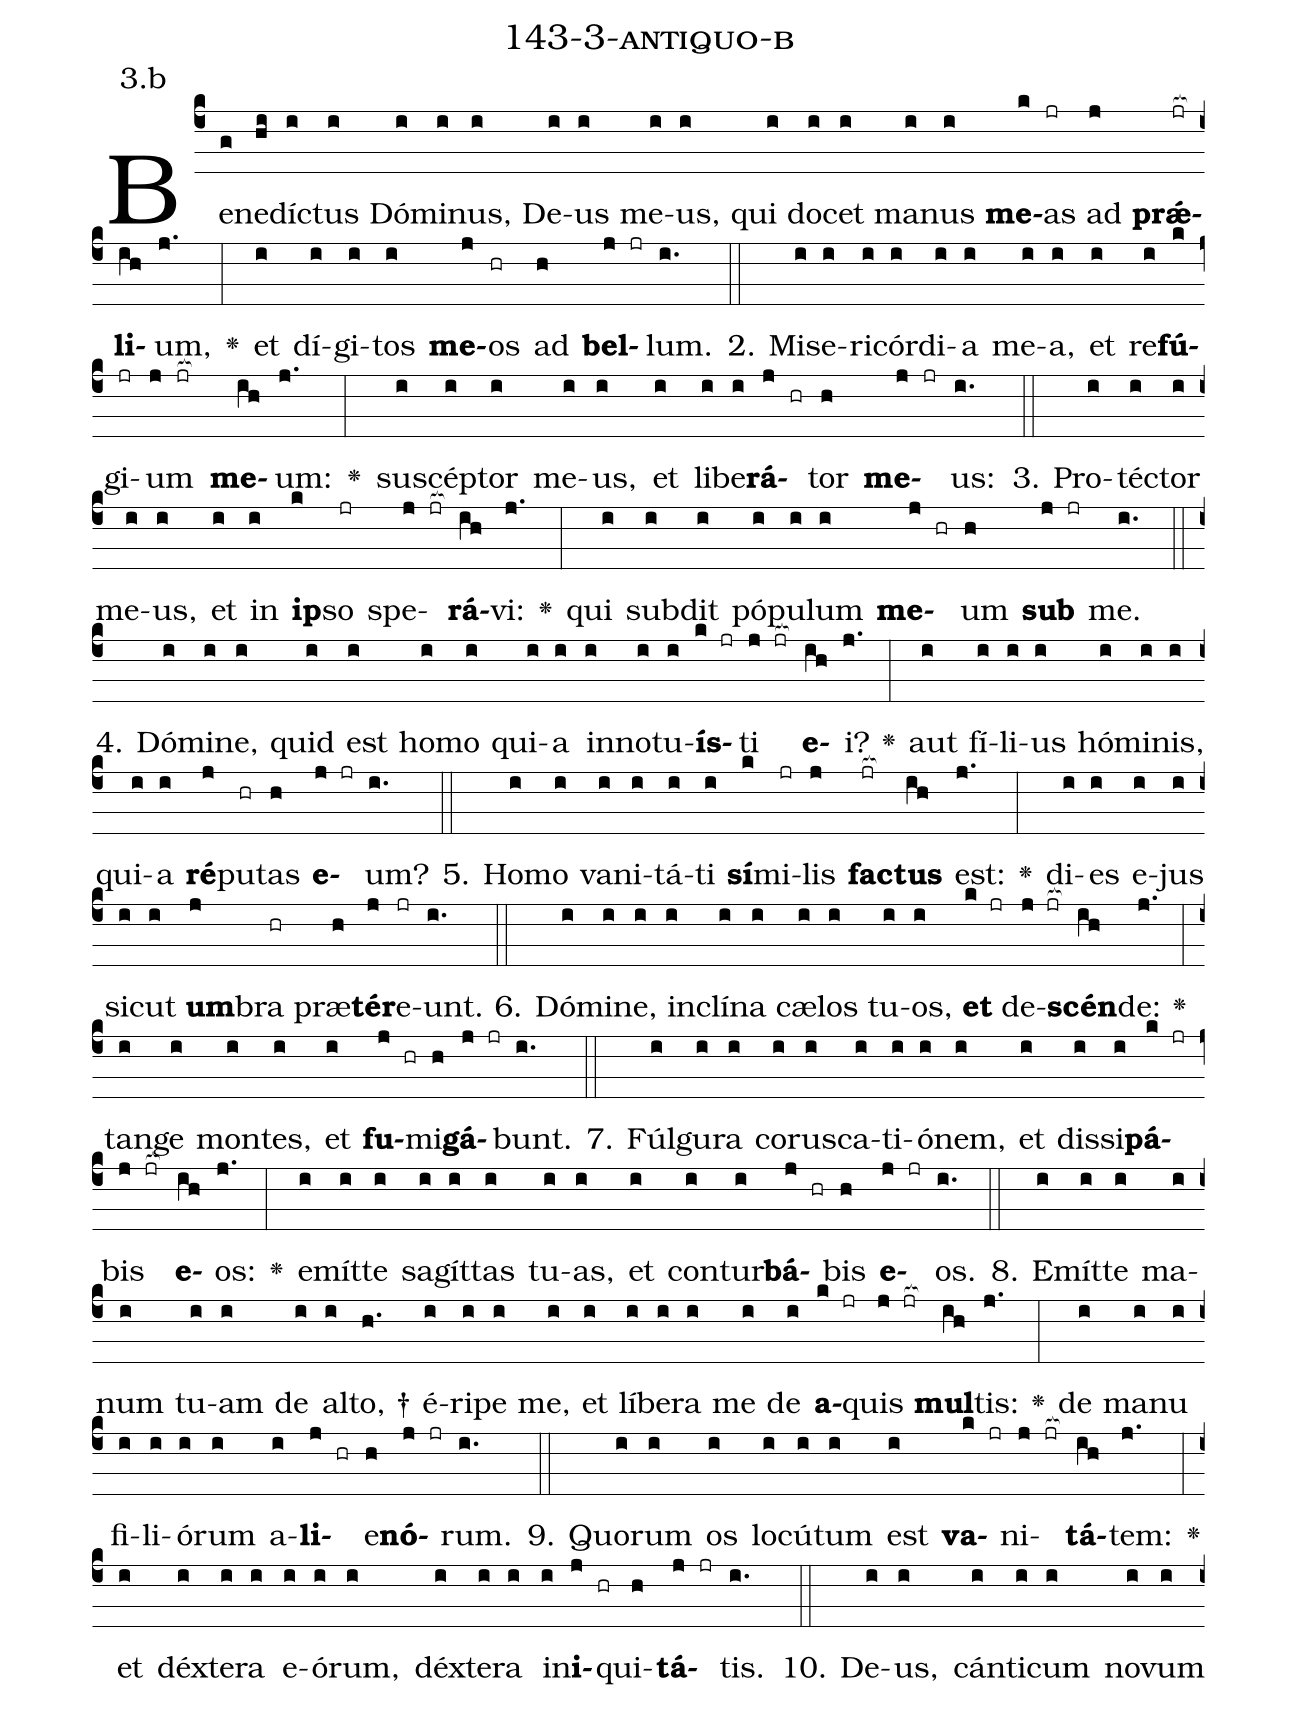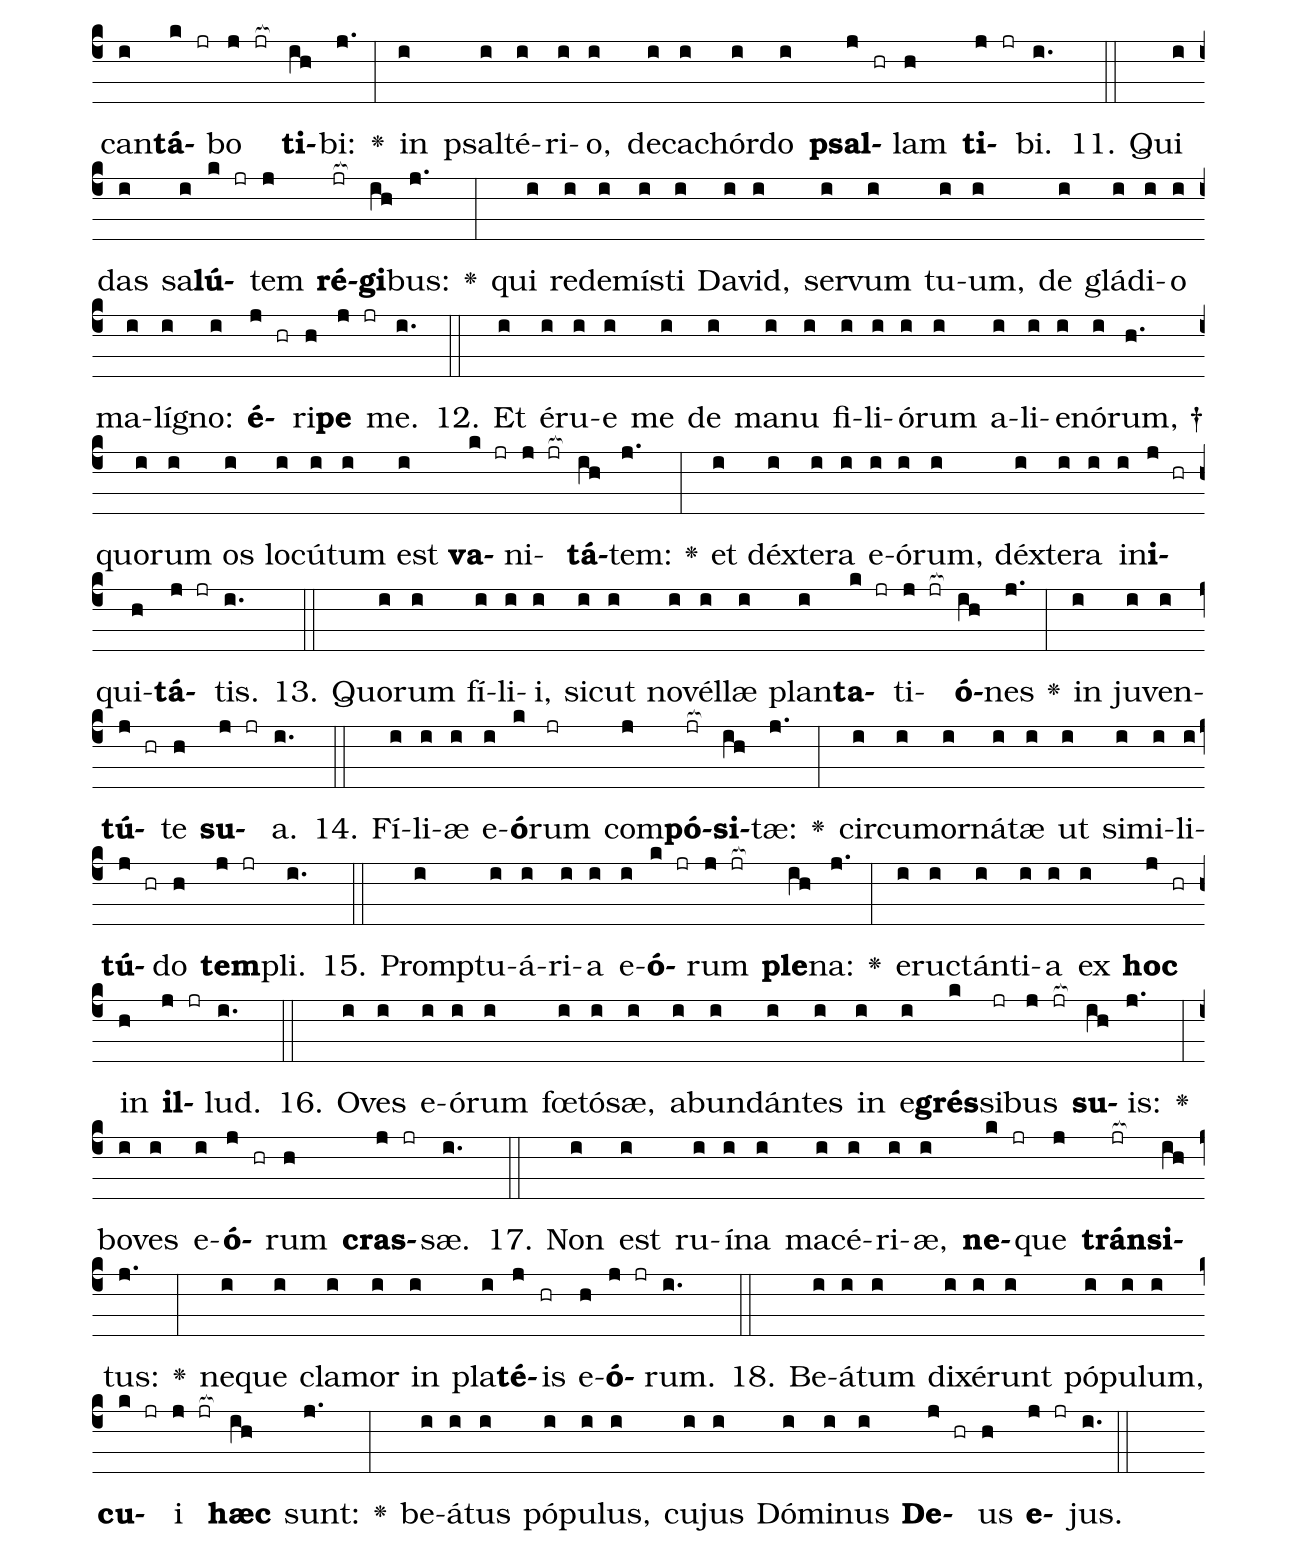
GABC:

name: 143-3-antiquo-b;
annotation: 3.b;
%%
(c4)Be(g)ne(hi)díc(i)tus(i) Dó(i)mi(i)nus,(i) De(i)us(i) me(i)us,(i) qui(i) do(i)cet(i) ma(i)nus(i) <b>me</b>(k)as(jr) ad(j) <b>prǽ</b>(jr[ocb:1{])<b>li</b>(ih[ocb:0}])um,(j.) <v>\greheightstar</v>(:) et(i) dí(i)gi(i)tos(i) <b>me</b>(j)os(hr) ad(h) <b>bel</b>(j jr)lum.(i.) (::)
2. Mi(i)se(i)ri(i)cór(i)di(i)a(i) me(i)a,(i) et(i) re(i)<b>fú</b>(k)gi(jr)um(j jr[ocb:1{]) <b>me</b>(ih[ocb:0}])um:(j.) <v>\greheightstar</v>(:) su(i)scép(i)tor(i) me(i)us,(i) et(i) li(i)be(i)<b>rá</b>(j hr)tor(h) <b>me</b>(j jr)us:(i.) (::)
3. Pro(i)téc(i)tor(i) me(i)us,(i) et(i) in(i) <b>ip</b>(k)so(jr) spe(j jr[ocb:1{])<b>rá</b>(ih[ocb:0}])vi:(j.) <v>\greheightstar</v>(:) qui(i) sub(i)dit(i) pó(i)pu(i)lum(i) <b>me</b>(j hr)um(h) <b>sub</b>(j jr) me.(i.) (::)
4. Dó(i)mi(i)ne,(i) quid(i) est(i) ho(i)mo(i) qui(i)a(i) in(i)no(i)tu(i)<b>ís</b>(k jr)ti(j jr[ocb:1{]) <b>e</b>(ih[ocb:0}])i?(j.) <v>\greheightstar</v>(:) aut(i) fí(i)li(i)us(i) hó(i)mi(i)nis,(i) qui(i)a(i) <b>ré</b>(j)pu(hr)tas(h) <b>e</b>(j jr)um?(i.) (::)
5. Ho(i)mo(i) va(i)ni(i)tá(i)ti(i) <b>sí</b>(k)mi(jr)lis(j) <b>fac</b>(jr[ocb:1{])<b>tus</b>(ih[ocb:0}]) est:(j.) <v>\greheightstar</v>(:) di(i)es(i) e(i)jus(i) sic(i)ut(i) <b>um</b>(j)bra(hr) præ(h)<b>tér</b>(j)e(jr)unt.(i.) (::)
6. Dó(i)mi(i)ne,(i) in(i)clí(i)na(i) cæ(i)los(i) tu(i)os,(i) <b>et</b>(k jr) de(j jr[ocb:1{])<b>scén</b>(ih[ocb:0}])de:(j.) <v>\greheightstar</v>(:) tan(i)ge(i) mon(i)tes,(i) et(i) <b>fu</b>(j hr)mi(h)<b>gá</b>(j jr)bunt.(i.) (::)
7. Fúl(i)gu(i)ra(i) co(i)rus(i)ca(i)ti(i)ó(i)nem,(i) et(i) dis(i)si(i)<b>pá</b>(k jr)bis(j jr[ocb:1{]) <b>e</b>(ih[ocb:0}])os:(j.) <v>\greheightstar</v>(:) e(i)mít(i)te(i) sa(i)gít(i)tas(i) tu(i)as,(i) et(i) con(i)tur(i)<b>bá</b>(j hr)bis(h) <b>e</b>(j jr)os.(i.) (::)
8. E(i)mít(i)te(i) ma(i)num(i) tu(i)am(i) de(i) al(i)to, †(h.) é(i)ri(i)pe(i) me,(i) et(i) lí(i)be(i)ra(i) me(i) de(i) <b>a</b>(k jr)quis(j jr[ocb:1{]) <b>mul</b>(ih[ocb:0}])tis:(j.) <v>\greheightstar</v>(:) de(i) ma(i)nu(i) fi(i)li(i)ó(i)rum(i) a(i)<b>li</b>(j hr)e(h)<b>nó</b>(j jr)rum.(i.) (::)
9. Quo(i)rum(i) os(i) lo(i)cú(i)tum(i) est(i) <b>va</b>(k jr)ni(j jr[ocb:1{])<b>tá</b>(ih[ocb:0}])tem:(j.) <v>\greheightstar</v>(:) et(i) déx(i)te(i)ra(i) e(i)ó(i)rum,(i) déx(i)te(i)ra(i) in(i)<b>i</b>(j hr)qui(h)<b>tá</b>(j jr)tis.(i.) (::)
10. De(i)us,(i) cán(i)ti(i)cum(i) no(i)vum(i) can(i)<b>tá</b>(k jr)bo(j jr[ocb:1{]) <b>ti</b>(ih[ocb:0}])bi:(j.) <v>\greheightstar</v>(:) in(i) psal(i)té(i)ri(i)o,(i) de(i)ca(i)chór(i)do(i) <b>psal</b>(j hr)lam(h) <b>ti</b>(j jr)bi.(i.) (::)
11. Qui(i) das(i) sa(i)<b>lú</b>(k jr)tem(j) <b>ré</b>(jr[ocb:1{])<b>gi</b>(ih[ocb:0}])bus:(j.) <v>\greheightstar</v>(:) qui(i) red(i)e(i)mís(i)ti(i) Da(i)vid,(i) ser(i)vum(i) tu(i)um,(i) de(i) glá(i)di(i)o(i) ma(i)lí(i)gno:(i) <b>é</b>(j hr)ri(h)<b>pe</b>(j jr) me.(i.) (::)
12. Et(i) é(i)ru(i)e(i) me(i) de(i) ma(i)nu(i) fi(i)li(i)ó(i)rum(i) a(i)li(i)e(i)nó(i)rum, †(h.) quo(i)rum(i) os(i) lo(i)cú(i)tum(i) est(i) <b>va</b>(k jr)ni(j jr[ocb:1{])<b>tá</b>(ih[ocb:0}])tem:(j.) <v>\greheightstar</v>(:) et(i) déx(i)te(i)ra(i) e(i)ó(i)rum,(i) déx(i)te(i)ra(i) in(i)<b>i</b>(j hr)qui(h)<b>tá</b>(j jr)tis.(i.) (::)
13. Quo(i)rum(i) fí(i)li(i)i,(i) sic(i)ut(i) no(i)vél(i)læ(i) plan(i)<b>ta</b>(k jr)ti(j jr[ocb:1{])<b>ó</b>(ih[ocb:0}])nes(j.) <v>\greheightstar</v>(:) in(i) ju(i)ven(i)<b>tú</b>(j hr)te(h) <b>su</b>(j jr)a.(i.) (::)
14. Fí(i)li(i)æ(i) e(i)<b>ó</b>(k)rum(jr) com(j)<b>pó</b>(jr[ocb:1{])<b>si</b>(ih[ocb:0}])tæ:(j.) <v>\greheightstar</v>(:) cir(i)cum(i)or(i)ná(i)tæ(i) ut(i) si(i)mi(i)li(i)<b>tú</b>(j hr)do(h) <b>tem</b>(j jr)pli.(i.) (::)
15. Promp(i)tu(i)á(i)ri(i)a(i) e(i)<b>ó</b>(k jr)rum(j jr[ocb:1{]) <b>ple</b>(ih[ocb:0}])na:(j.) <v>\greheightstar</v>(:) e(i)ruc(i)tán(i)ti(i)a(i) ex(i) <b>hoc</b>(j hr) in(h) <b>il</b>(j jr)lud.(i.) (::)
16. O(i)ves(i) e(i)ó(i)rum(i) fœ(i)tó(i)sæ,(i) ab(i)un(i)dán(i)tes(i) in(i) e(i)<b>grés</b>(k)si(jr)bus(j jr[ocb:1{]) <b>su</b>(ih[ocb:0}])is:(j.) <v>\greheightstar</v>(:) bo(i)ves(i) e(i)<b>ó</b>(j hr)rum(h) <b>cras</b>(j jr)sæ.(i.) (::)
17. Non(i) est(i) ru(i)í(i)na(i) ma(i)cé(i)ri(i)æ,(i) <b>ne</b>(k jr)que(j) <b>tráns</b>(jr[ocb:1{])<b>i</b>(ih[ocb:0}])tus:(j.) <v>\greheightstar</v>(:) ne(i)que(i) cla(i)mor(i) in(i) pla(i)<b>té</b>(j)is(hr) e(h)<b>ó</b>(j jr)rum.(i.) (::)
18. Be(i)á(i)tum(i) di(i)xé(i)runt(i) pó(i)pu(i)lum,(i) <b>cu</b>(k jr)i(j jr[ocb:1{]) <b>hæc</b>(ih[ocb:0}]) sunt:(j.) <v>\greheightstar</v>(:) be(i)á(i)tus(i) pó(i)pu(i)lus,(i) cu(i)jus(i) Dó(i)mi(i)nus(i) <b>De</b>(j hr)us(h) <b>e</b>(j jr)jus.(i.) (::)
